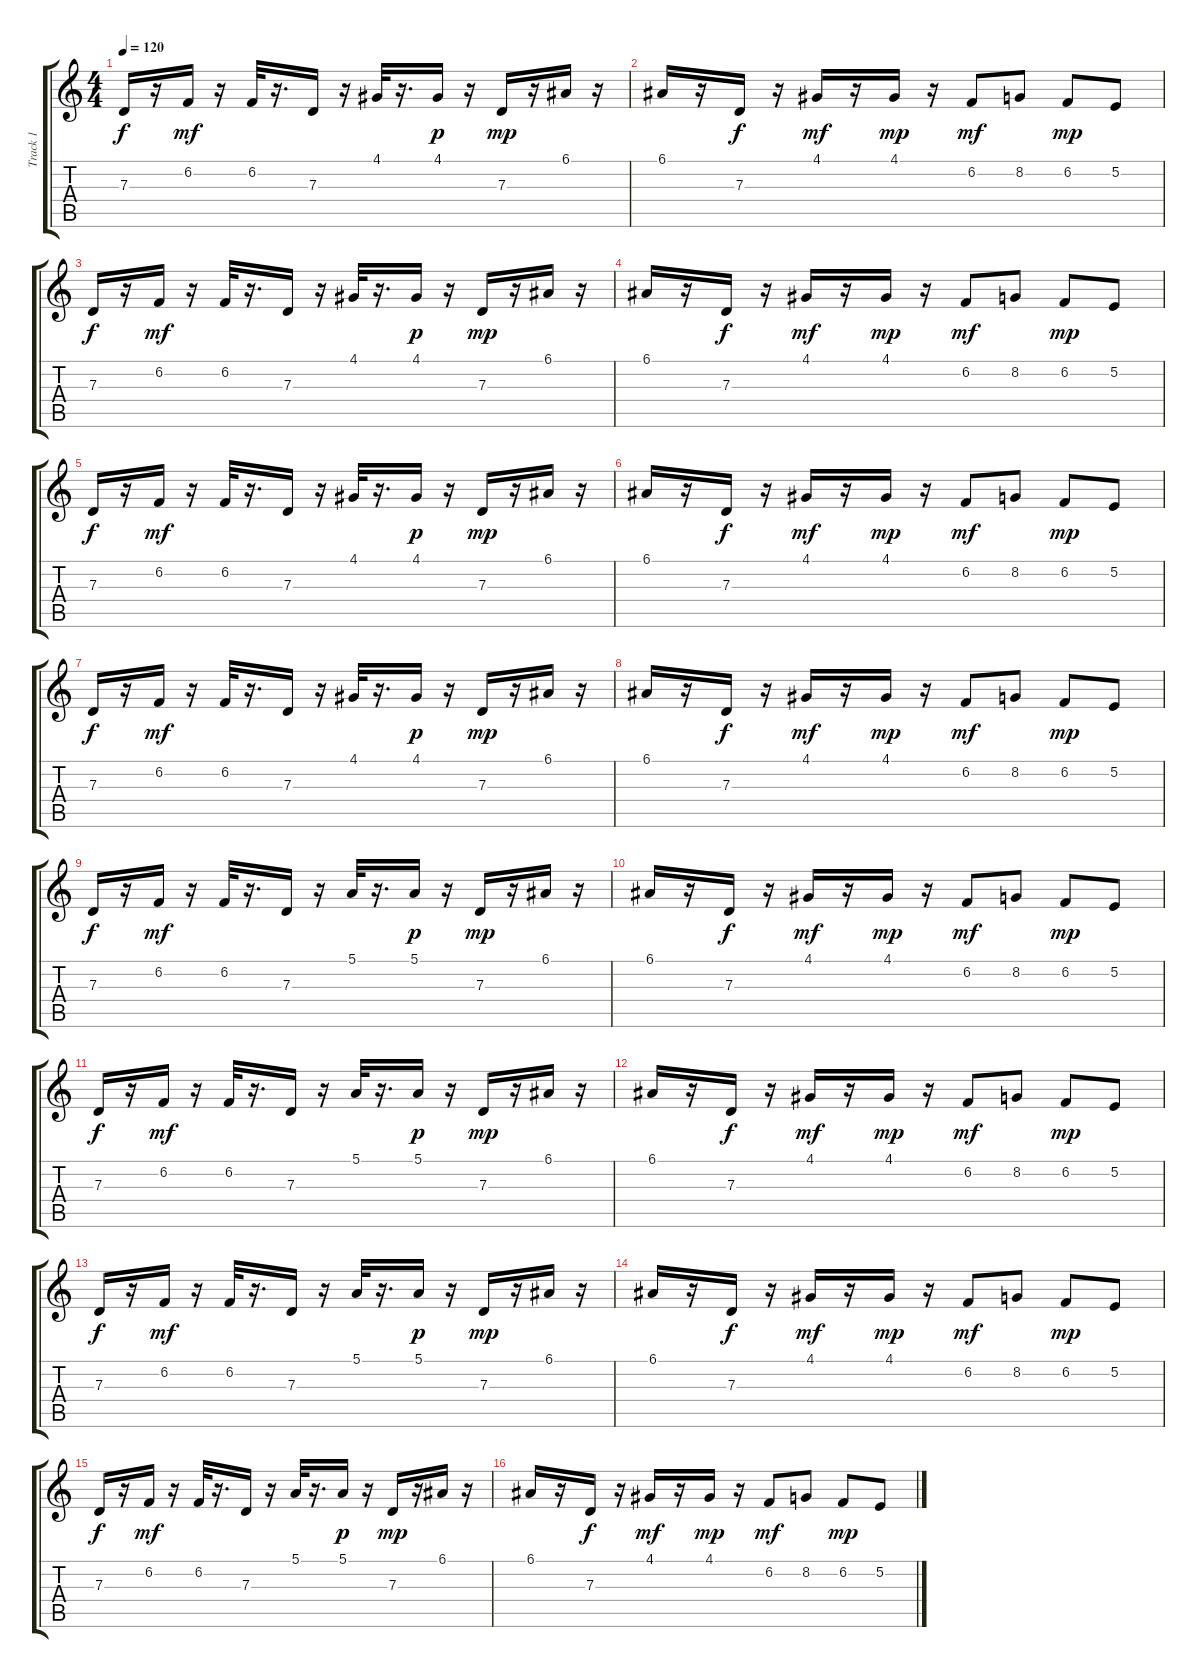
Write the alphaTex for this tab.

\track ("Track 1" "Track 1") {instrument harpsichord}
\staff {score tabs}
\tuning (E4 B3 G3 D3 A2 E2) {hide}
\ts (4 4)
\tempo 120
\clef g2
\ks c
7.3.16{dy f} r.16 6.2.16{dy mf} r.16 6.2.32 r.16{d} 7.3.16 r.16 4.1.32 r.16{d} 4.1.16{dy p} r.16 7.3.16{dy mp} r.16 6.1.16 r.16 |
6.1.16 r.16 7.3.16{dy f} r.16 4.1.16{dy mf} r.16 4.1.16{dy mp} r.16 6.2.8{dy mf} 8.2.8 6.2.8{dy mp} 5.2.8 |
7.3.16{dy f} r.16 6.2.16{dy mf} r.16 6.2.32 r.16{d} 7.3.16 r.16 4.1.32 r.16{d} 4.1.16{dy p} r.16 7.3.16{dy mp} r.16 6.1.16 r.16 |
6.1.16 r.16 7.3.16{dy f} r.16 4.1.16{dy mf} r.16 4.1.16{dy mp} r.16 6.2.8{dy mf} 8.2.8 6.2.8{dy mp} 5.2.8 |
7.3.16{dy f} r.16 6.2.16{dy mf} r.16 6.2.32 r.16{d} 7.3.16 r.16 4.1.32 r.16{d} 4.1.16{dy p} r.16 7.3.16{dy mp} r.16 6.1.16 r.16 |
6.1.16 r.16 7.3.16{dy f} r.16 4.1.16{dy mf} r.16 4.1.16{dy mp} r.16 6.2.8{dy mf} 8.2.8 6.2.8{dy mp} 5.2.8 |
7.3.16{dy f} r.16 6.2.16{dy mf} r.16 6.2.32 r.16{d} 7.3.16 r.16 4.1.32 r.16{d} 4.1.16{dy p} r.16 7.3.16{dy mp} r.16 6.1.16 r.16 |
6.1.16 r.16 7.3.16{dy f} r.16 4.1.16{dy mf} r.16 4.1.16{dy mp} r.16 6.2.8{dy mf} 8.2.8 6.2.8{dy mp} 5.2.8 |
7.3.16{dy f} r.16 6.2.16{dy mf} r.16 6.2.32 r.16{d} 7.3.16 r.16 5.1.32 r.16{d} 5.1.16{dy p} r.16 7.3.16{dy mp} r.16 6.1.16 r.16 |
6.1.16 r.16 7.3.16{dy f} r.16 4.1.16{dy mf} r.16 4.1.16{dy mp} r.16 6.2.8{dy mf} 8.2.8 6.2.8{dy mp} 5.2.8 |
7.3.16{dy f} r.16 6.2.16{dy mf} r.16 6.2.32 r.16{d} 7.3.16 r.16 5.1.32 r.16{d} 5.1.16{dy p} r.16 7.3.16{dy mp} r.16 6.1.16 r.16 |
6.1.16 r.16 7.3.16{dy f} r.16 4.1.16{dy mf} r.16 4.1.16{dy mp} r.16 6.2.8{dy mf} 8.2.8 6.2.8{dy mp} 5.2.8 |
7.3.16{dy f} r.16 6.2.16{dy mf} r.16 6.2.32 r.16{d} 7.3.16 r.16 5.1.32 r.16{d} 5.1.16{dy p} r.16 7.3.16{dy mp} r.16 6.1.16 r.16 |
6.1.16 r.16 7.3.16{dy f} r.16 4.1.16{dy mf} r.16 4.1.16{dy mp} r.16 6.2.8{dy mf} 8.2.8 6.2.8{dy mp} 5.2.8 |
7.3.16{dy f} r.16 6.2.16{dy mf} r.16 6.2.32 r.16{d} 7.3.16 r.16 5.1.32 r.16{d} 5.1.16{dy p} r.16 7.3.16{dy mp} r.16 6.1.16 r.16 |
6.1.16 r.16 7.3.16{dy f} r.16 4.1.16{dy mf} r.16 4.1.16{dy mp} r.16 6.2.8{dy mf} 8.2.8 6.2.8{dy mp} 5.2.8
